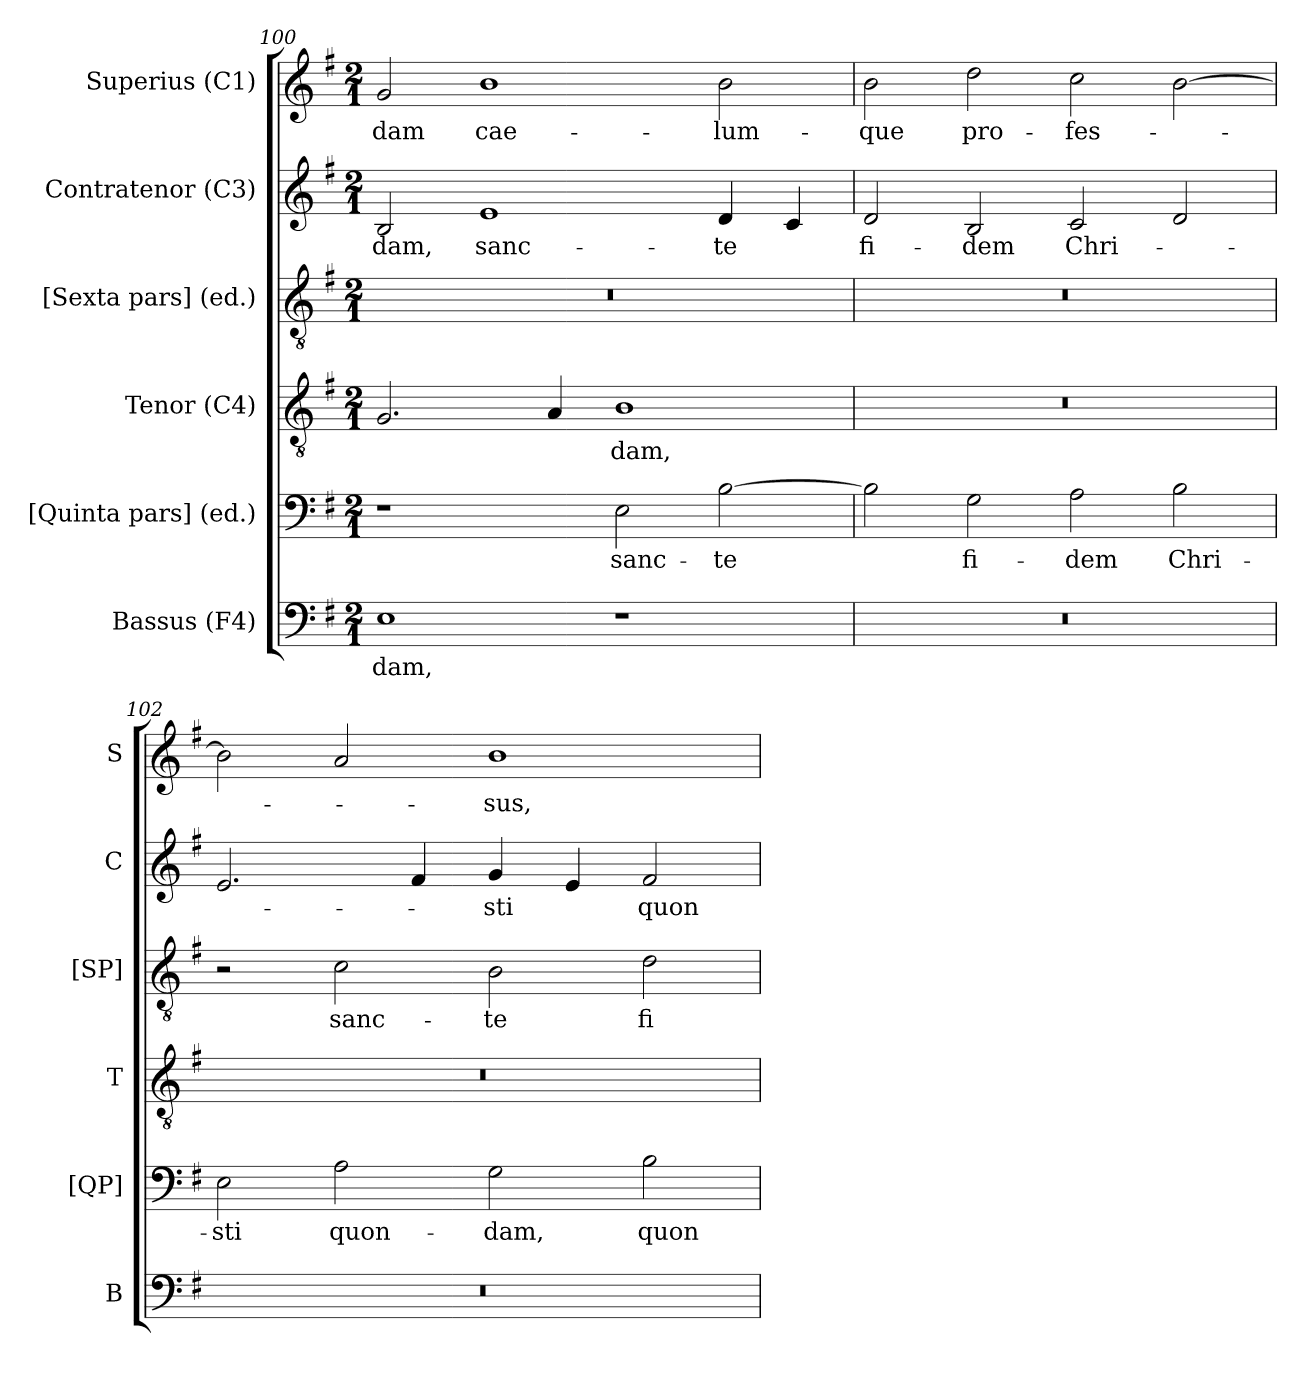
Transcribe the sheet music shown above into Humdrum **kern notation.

**kern	**text	**kern	**text	**kern	**text	**kern	**text	**kern	**text	**kern	**text
*part6	*part6	*part5	*part5	*part4	*part4	*part3	*part3	*part2	*part2	*part1	*part1
*staff6	*staff6	*staff5	*staff5	*staff4	*staff4	*staff3	*staff3	*staff2	*staff2	*staff1	*staff1
*I"Bassus (F4)	*	*I"[Quinta pars] (ed.)	*	*I"Tenor (C4)	*	*I"[Sexta pars] (ed.)	*	*I"Contratenor (C3)	*	*I"Superius (C1)	*
*I'B	*	*I'[QP]	*	*I'T	*	*I'[SP]	*	*I'C	*	*I'S	*
*clefF4	*	*clefF4	*	*clefGv2	*	*clefGv2	*	*clefG2	*	*clefG2	*
*	*	*	*	*ITrd7c12	*	*	*	*	*	*	*
*k[f#]	*	*k[f#]	*	*k[f#]	*	*k[f#]	*	*k[f#]	*	*k[f#]	*
*G:	*	*G:	*	*G:	*	*G:	*	*G:	*	*G:	*
*M2/1	*	*M2/1	*	*M2/1	*	*M2/1	*	*M2/1	*	*M2/1	*
=100	=100	=100	=100	=100	=100	=100	=100	=100	=100	=100	=100
!	!LO:LY:b:color=#000000	!	!	!	!	!LO:N:vis=1	!	!	!	!	!
!	!	!	!	!	!	!	!	!	!LO:LY:b:color=#000000	!	!
!	!	!	!	!	!	!	!	!	!	!	!LO:LY:b:color=#000000
1Ei	-dam,	1r	.	2.GGi/	.	0r	.	2Bi/	-dam,	2gi/	-dam
!	!	!	!	!	!	!	!	!	!LO:LY:b:color=#000000	!	!
!	!	!	!	!	!	!	!	!	!	!	!LO:LY:b:color=#000000
.	.	.	.	.	.	.	.	1ei	sanc-	1bi	cae-
.	.	.	.	4AAi/	.	.	.	.	.	.	.
!	!	!	!LO:LY:b:color=#000000	!	!	!	!	!	!	!	!
!	!	!	!	!	!LO:LY:b:color=#000000	!	!	!	!	!	!
1r	.	2Ei\	sanc-	1BBi	-dam,	.	.	.	.	.	.
!	!	!	!LO:LY:b:color=#000000	!	!	!	!	!	!	!	!
!	!	!	!	!	!	!	!	!	!LO:LY:b:color=#000000	!	!
!	!	!	!	!	!	!	!	!	!	!	!LO:LY:b:color=#000000
.	.	[2Bi\	-te	.	.	.	.	4di/	-te	2bi\	-lum-
.	.	.	.	.	.	.	.	4ci/	.	.	.
!!LO:PB:g=z
=101	=101	=101	=101	=101	=101	=101	=101	=101	=101	=101	=101
!LO:N:vis=1	!	!	!	!LO:N:vis=1	!	!LO:N:vis=1	!	!	!	!	!
!	!	!	!	!	!	!	!	!	!LO:LY:b:color=#000000	!	!
!	!	!	!	!	!	!	!	!	!	!	!LO:LY:b:color=#000000
0r	.	2Bi\]	.	0r	.	0r	.	2di/	fi-	2bi\	-que
!	!	!	!LO:LY:b:color=#000000	!	!	!	!	!	!	!	!
!	!	!	!	!	!	!	!	!	!LO:LY:b:color=#000000	!	!
!	!	!	!	!	!	!	!	!	!	!	!LO:LY:b:color=#000000
.	.	2Gi\	fi-	.	.	.	.	2Bi/	-dem	2ddi\	pro-
!	!	!	!LO:LY:b:color=#000000	!	!	!	!	!	!	!	!
!	!	!	!	!	!	!	!	!	!LO:LY:b:color=#000000	!	!
!	!	!	!	!	!	!	!	!	!	!	!LO:LY:b:color=#000000
.	.	2Ai\	-dem	.	.	.	.	2ci/	Chri-	2cci\	-fes-
!	!	!	!LO:LY:b:color=#000000	!	!	!	!	!	!	!	!
.	.	2Bi\	Chri-	.	.	.	.	2di/	.	[2bi\	.
=102	=102	=102	=102	=102	=102	=102	=102	=102	=102	=102	=102
!LO:N:vis=1	!	!	!	!	!	!	!	!	!	!	!
!	!	!	!LO:LY:b:color=#000000	!LO:N:vis=1	!	!	!	!	!	!	!
0r	.	2Ei\	-sti	0r	.	2r	.	2.ei/	.	2bi\]	.
!	!	!	!LO:LY:b:color=#000000	!	!	!	!	!	!	!	!
!	!	!	!	!	!	!	!LO:LY:b:color=#000000	!	!	!	!
.	.	2Ai\	quon-	.	.	2ci\	sanc-	.	.	2ai/	.
.	.	.	.	.	.	.	.	4f#i/	.	.	.
!	!	!	!LO:LY:b:color=#000000	!	!	!	!	!	!	!	!
!	!	!	!	!	!	!	!LO:LY:b:color=#000000	!	!	!	!
!	!	!	!	!	!	!	!	!	!LO:LY:b:color=#000000	!	!
!	!	!	!	!	!	!	!	!	!	!	!LO:LY:b:color=#000000
.	.	2Gi\	-dam,	.	.	2Bi\	-te	4gi/	-sti	1bi	-sus,
.	.	.	.	.	.	.	.	4ei/	.	.	.
!	!	!	!LO:LY:b:color=#000000	!	!	!	!	!	!	!	!
!	!	!	!	!	!	!	!LO:LY:b:color=#000000	!	!	!	!
!	!	!	!	!	!	!	!	!	!LO:LY:b:color=#000000	!	!
.	.	2Bi\	quon-	.	.	2di\	fi-	2f#i/	quon-	.	.
=	=	=	=	=	=	=	=	=	=	=	=
*-	*-	*-	*-	*-	*-	*-	*-	*-	*-	*-	*-
